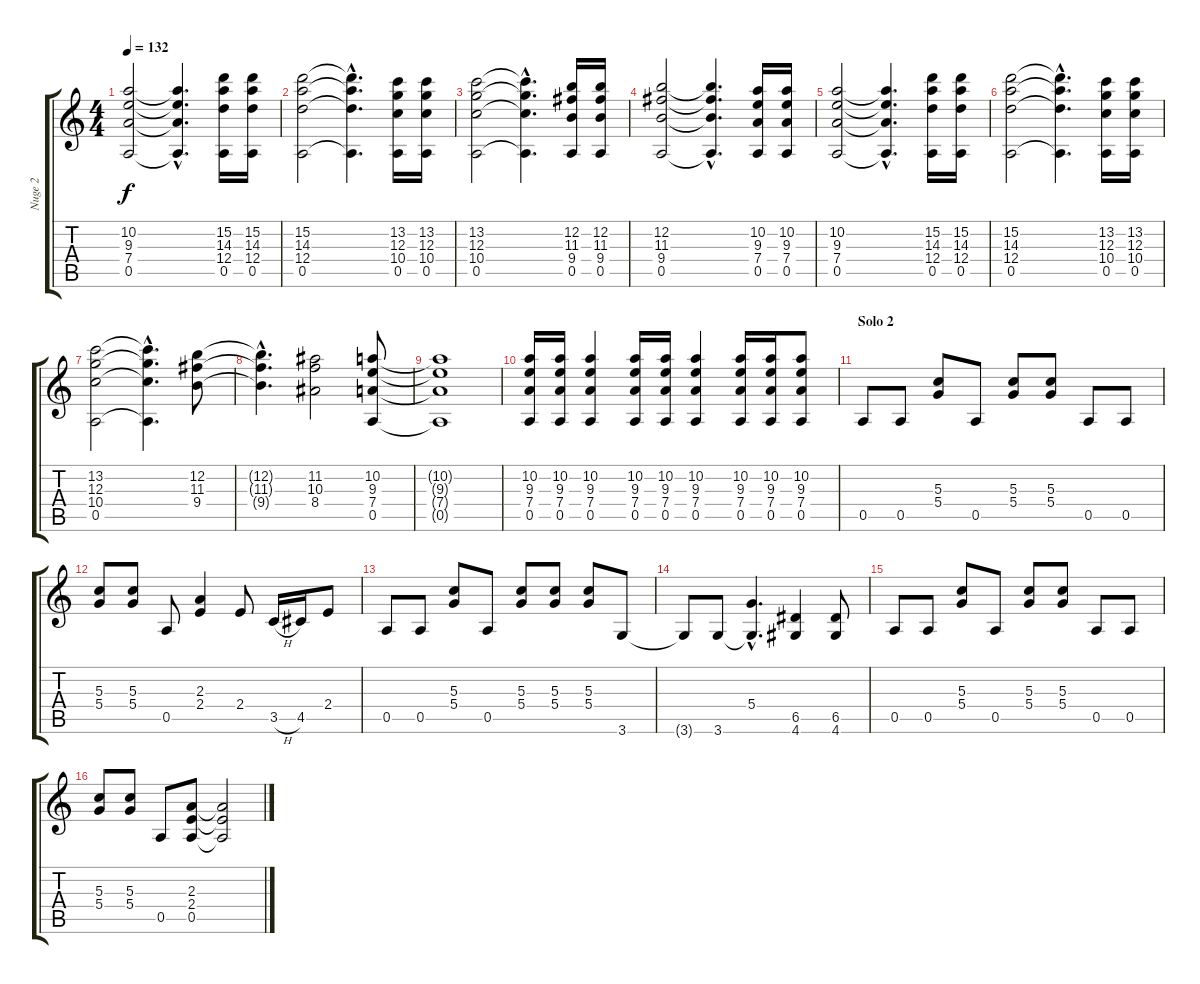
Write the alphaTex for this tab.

\track ("Nuge 2" "Nuge 2") {instrument distortionguitar}
\staff {score tabs}
\tuning (E4 B3 G3 D3 A2 E2) {hide}
\ts (4 4)
\tempo 132
\clef g2
\ks c
(10.2 9.3 7.4 0.5).2{dy f} (10.2{hac t} 9.3{hac t} 7.4{hac t} 0.5{hac t}).4{d} (15.2 14.3 12.4 0.5).16 (15.2 14.3 12.4 0.5).16 |
(15.2 14.3 12.4 0.5).2 (15.2{hac t} 14.3{hac t} 12.4{hac t} 0.5{hac t}).4{d} (13.2 12.3 10.4 0.5).16 (13.2 12.3 10.4 0.5).16 |
(13.2 12.3 10.4 0.5).2 (13.2{hac t} 12.3{hac t} 10.4{hac t} 0.5{hac t}).4{d} (12.2 11.3 9.4 0.5).16 (12.2 11.3 9.4 0.5).16 |
(12.2 11.3 9.4 0.5).2 (12.2{hac t} 11.3{hac t} 9.4{hac t} 0.5{hac t}).4{d} (10.2 9.3 7.4 0.5).16 (10.2 9.3 7.4 0.5).16 |
(10.2 9.3 7.4 0.5).2 (10.2{hac t} 9.3{hac t} 7.4{hac t} 0.5{hac t}).4{d} (15.2 14.3 12.4 0.5).16 (15.2 14.3 12.4 0.5).16 |
(15.2 14.3 12.4 0.5).2 (15.2{hac t} 14.3{hac t} 12.4{hac t} 0.5{hac t}).4{d} (13.2 12.3 10.4 0.5).16 (13.2 12.3 10.4 0.5).16 |
(13.2 12.3 10.4 0.5).2 (13.2{hac t} 12.3{hac t} 10.4{hac t} 0.5{hac t}).4{d} (12.2 11.3 9.4).8 |
(12.2{hac t} 11.3{hac t} 9.4{hac t}).4{d} (11.2 10.3 8.4).2 (10.2 9.3 7.4 0.5).8 |
(10.2{t} 9.3{t} 7.4{t} 0.5{t}).1 |
(10.2 9.3 7.4 0.5).16 (10.2 9.3 7.4 0.5).16 (10.2 9.3 7.4 0.5).4 (10.2 9.3 7.4 0.5).16 (10.2 9.3 7.4 0.5).16 (10.2 9.3 7.4 0.5).4 (10.2 9.3 7.4 0.5).16 (10.2 9.3 7.4 0.5).16 (10.2 9.3 7.4 0.5).8 |
\section ("" "Solo 2")
0.5.8 0.5.8 (5.3 5.4).8 0.5.8 (5.3 5.4).8 (5.3 5.4).8 0.5.8 0.5.8 |
(5.3 5.4).8 (5.3 5.4).8 0.5.8 (2.3 2.4).4 2.4.8 3.5{h}.16 4.5.16 2.4.8 |
0.5.8 0.5.8 (5.3 5.4).8 0.5.8 (5.3 5.4).8 (5.3 5.4).8 (5.3 5.4).8 3.6.8 |
3.6{t}.8 3.6.8 (5.4{hac} 3.6{hac t}).4{d} (6.5 4.6).4 (6.5 4.6).8 |
0.5.8 0.5.8 (5.3 5.4).8 0.5.8 (5.3 5.4).8 (5.3 5.4).8 0.5.8 0.5.8 |
(5.3 5.4).8 (5.3 5.4).8 0.5.8 (2.3 2.4 0.5).8 (2.3{t} 2.4{t} 0.5{t}).2
